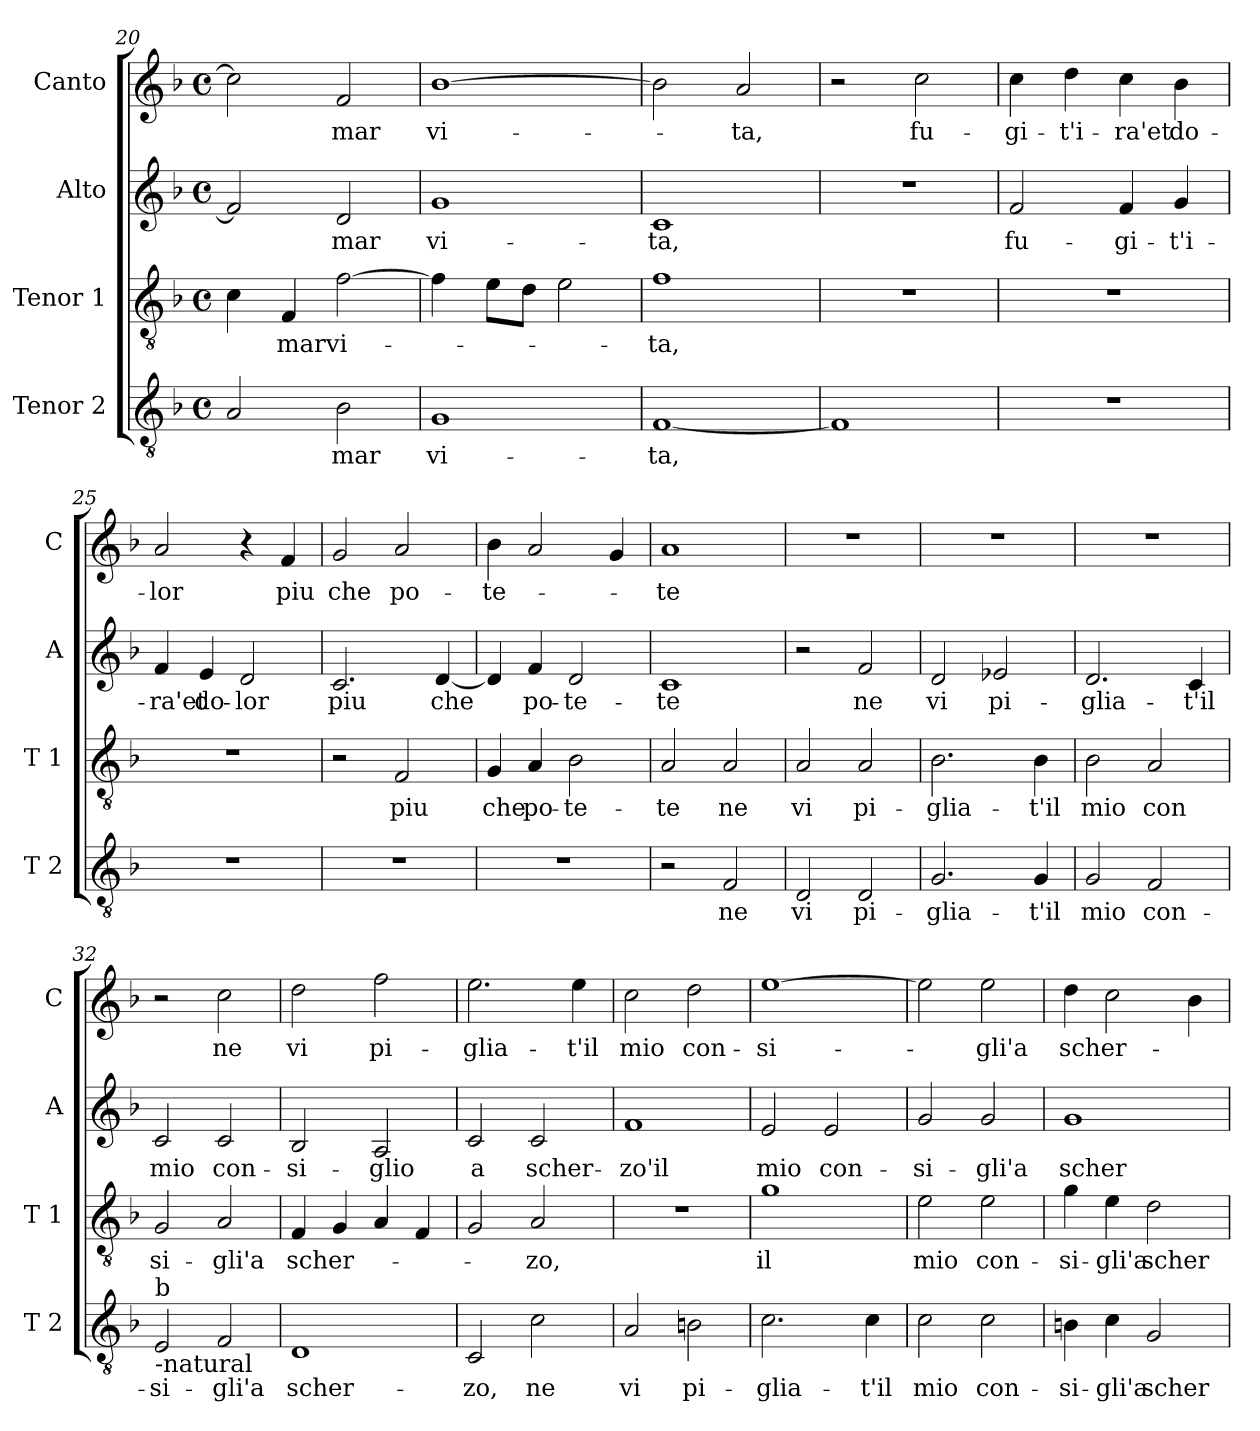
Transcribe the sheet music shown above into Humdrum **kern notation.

**kern	**text	**kern	**text	**kern	**text	**kern	**text
*part4	*part4	*part3	*part3	*part2	*part2	*part1	*part1
*staff4	*staff4	*staff3	*staff3	*staff2	*staff2	*staff1	*staff1
*I"Tenor 2	*	*I"Tenor 1	*	*I"Alto	*	*I"Canto	*
*I'T 2	*	*I'T 1	*	*I'A	*	*I'C	*
*clefGv2	*	*clefGv2	*	*clefG2	*	*clefG2	*
*k[b-]	*	*k[b-]	*	*k[b-]	*	*k[b-]	*
*F:	*	*F:	*	*F:	*	*F:	*
*M4/4	*	*M4/4	*	*M4/4	*	*M4/4	*
*met(c)	*	*met(c)	*	*met(c)	*	*met(c)	*
=20	=20	=20	=20	=20	=20	=20	=20
2A/	.	4c\	.	2f/]	.	2cc\]	.
!	!	!	!LO:LY:b	!	!	!	!
.	.	4F/	-mar	.	.	.	.
!	!LO:LY:b	!	!LO:LY:b	!	!LO:LY:b	!	!LO:LY:b
2B-\	-mar	[2f\	vi-	2d/	-mar	2f/	-mar
=21	=21	=21	=21	=21	=21	=21	=21
!	!LO:LY:b	!	!	!	!LO:LY:b	!	!LO:LY:b
1G	vi-	4f\]	.	1g	vi-	[1b-	vi-
.	.	8e\L	.	.	.	.	.
.	.	8d\J	.	.	.	.	.
.	.	2e\	.	.	.	.	.
=22	=22	=22	=22	=22	=22	=22	=22
!	!LO:LY:b	!	!LO:LY:b	!	!LO:LY:b	!	!
[1F	-ta,	1f	-ta,	1c	-ta,	2b-\]	.
!	!	!	!	!	!	!	!LO:LY:b
.	.	.	.	.	.	2a/	-ta,
=23	=23	=23	=23	=23	=23	=23	=23
1F]	.	1r	.	1r	.	2r	.
!	!	!	!	!	!	!	!LO:LY:b
.	.	.	.	.	.	2cc\	fu-
=24	=24	=24	=24	=24	=24	=24	=24
!	!	!	!	!	!LO:LY:b	!	!LO:LY:b
1r	.	1r	.	2f/	fu-	4cc\	-gi-
!	!	!	!	!	!	!	!LO:LY:b
.	.	.	.	.	.	4dd\	-t'i-
!	!	!	!	!	!LO:LY:b	!	!LO:LY:b
.	.	.	.	4f/	-gi-	4cc\	-ra'et
!	!	!	!	!	!LO:LY:b	!	!LO:LY:b
.	.	.	.	4g/	-t'i-	4b-\	do-
=25	=25	=25	=25	=25	=25	=25	=25
!	!	!	!	!	!LO:LY:b	!	!LO:LY:b
1r	.	1r	.	4f/	-ra'et	2a/	-lor
!	!	!	!	!	!LO:LY:b	!	!
.	.	.	.	4e/	do-	.	.
!	!	!	!	!	!LO:LY:b	!	!
.	.	.	.	2d/	-lor	4r	.
!	!	!	!	!	!	!	!LO:LY:b
.	.	.	.	.	.	4f/	piu
!!LO:LB:g=z
=26	=26	=26	=26	=26	=26	=26	=26
!	!	!	!	!	!LO:LY:b	!	!LO:LY:b
1r	.	2r	.	2.c/	piu	2g/	che
!	!	!	!LO:LY:b	!	!	!	!LO:LY:b
.	.	2F/	piu	.	.	2a/	po-
!	!	!	!	!	!LO:LY:b	!	!
.	.	.	.	[4d/	che	.	.
=27	=27	=27	=27	=27	=27	=27	=27
!	!	!	!LO:LY:b	!	!	!	!LO:LY:b
1r	.	4G/	che	4d/]	.	4b-\	-te-
!	!	!	!LO:LY:b	!	!LO:LY:b	!	!
.	.	4A/	po-	4f/	po-	2a/	.
!	!	!	!LO:LY:b	!	!LO:LY:b	!	!
.	.	2B-\	-te-	2d/	-te-	.	.
.	.	.	.	.	.	4g/	.
=28	=28	=28	=28	=28	=28	=28	=28
!	!	!	!LO:LY:b	!	!LO:LY:b	!	!LO:LY:b
2r	.	2A/	-te	1c	-te	1a	-te
!	!LO:LY:b	!	!LO:LY:b	!	!	!	!
2F/	ne	2A/	ne	.	.	.	.
=29	=29	=29	=29	=29	=29	=29	=29
!	!LO:LY:b	!	!LO:LY:b	!	!	!	!
2D/	vi	2A/	vi	2r	.	1r	.
!	!LO:LY:b	!	!LO:LY:b	!	!LO:LY:b	!	!
2D/	pi-	2A/	pi-	2f/	ne	.	.
=30	=30	=30	=30	=30	=30	=30	=30
!	!LO:LY:b	!	!LO:LY:b	!	!LO:LY:b	!	!
2.G/	-glia-	2.B-\	-glia-	2d/	vi	1r	.
!	!	!	!	!	!LO:LY:b	!	!
.	.	.	.	2e-X/	pi-	.	.
!	!LO:LY:b	!	!LO:LY:b	!	!	!	!
4G/	-t'il	4B-\	-t'il	.	.	.	.
=31	=31	=31	=31	=31	=31	=31	=31
!	!LO:LY:b	!	!LO:LY:b	!	!LO:LY:b	!	!
2G/	mio	2B-\	mio	2.d/	-glia-	1r	.
!	!LO:LY:b	!	!LO:LY:b	!	!	!	!
2F/	con-	2A/	con	.	.	.	.
!	!	!	!	!	!LO:LY:b	!	!
.	.	.	.	4c/	-t'il	.	.
=32	=32	=32	=32	=32	=32	=32	=32
!LO:TX:a:t=b	!	!	!	!	!	!	!
!LO:TX:b:t=-natural	!	!	!	!	!	!	!
!	!LO:LY:b	!	!LO:LY:b	!	!LO:LY:b	!	!
2E/	-si-	2G/	si-	2c/	mio	2r	.
!	!LO:LY:b	!	!LO:LY:b	!	!LO:LY:b	!	!LO:LY:b
2F/	-gli'a	2A/	-gli'a	2c/	con-	2cc\	ne
!!LO:LB:g=z
=33	=33	=33	=33	=33	=33	=33	=33
!	!LO:LY:b	!	!LO:LY:b	!	!LO:LY:b	!	!LO:LY:b
1D	scher-	4F/	scher-	2B-/	-si-	2dd\	vi
.	.	4G/	.	.	.	.	.
!	!	!	!	!	!LO:LY:b	!	!LO:LY:b
.	.	4A/	.	2A/	-glio	2ff\	pi-
.	.	4F/	.	.	.	.	.
=34	=34	=34	=34	=34	=34	=34	=34
!	!LO:LY:b	!	!	!	!LO:LY:b	!	!LO:LY:b
2C/	-zo,	2G/	.	2c/	a	2.ee\	-glia-
!	!LO:LY:b	!	!LO:LY:b	!	!LO:LY:b	!	!
2c\	ne	2A/	-zo,	2c/	scher-	.	.
!	!	!	!	!	!	!	!LO:LY:b
.	.	.	.	.	.	4ee\	-t'il
=35	=35	=35	=35	=35	=35	=35	=35
!	!LO:LY:b	!	!	!	!LO:LY:b	!	!LO:LY:b
2A/	vi	1r	.	1f	-zo'il	2cc\	mio
!	!LO:LY:b	!	!	!	!	!	!LO:LY:b
2Bn\	pi-	.	.	.	.	2dd\	con-
=36	=36	=36	=36	=36	=36	=36	=36
!	!LO:LY:b	!	!LO:LY:b	!	!LO:LY:b	!	!LO:LY:b
2.c\	-glia-	1g	il	2e/	mio	[1ee	-si-
!	!	!	!	!	!LO:LY:b	!	!
.	.	.	.	2e/	con-	.	.
!	!LO:LY:b	!	!	!	!	!	!
4c\	-t'il	.	.	.	.	.	.
=37	=37	=37	=37	=37	=37	=37	=37
!	!LO:LY:b	!	!LO:LY:b	!	!LO:LY:b	!	!
2c\	mio	2e\	mio	2g/	-si-	2ee\]	.
!	!LO:LY:b	!	!LO:LY:b	!	!LO:LY:b	!	!LO:LY:b
2c\	con-	2e\	con-	2g/	-gli'a	2ee\	-gli'a
=38	=38	=38	=38	=38	=38	=38	=38
!	!LO:LY:b	!	!LO:LY:b	!	!LO:LY:b	!	!LO:LY:b
4Bn\	-si-	4g\	-si-	1g	scher-	4dd\	scher-
!	!LO:LY:b	!	!LO:LY:b	!	!	!	!
4c\	-gli'a	4e\	-gli'a	.	.	2cc\	.
!	!LO:LY:b	!	!LO:LY:b	!	!	!	!
2G/	scher-	2d\	scher-	.	.	.	.
.	.	.	.	.	.	4b-\	.
=	=	=	=	=	=	=	=
*-	*-	*-	*-	*-	*-	*-	*-
